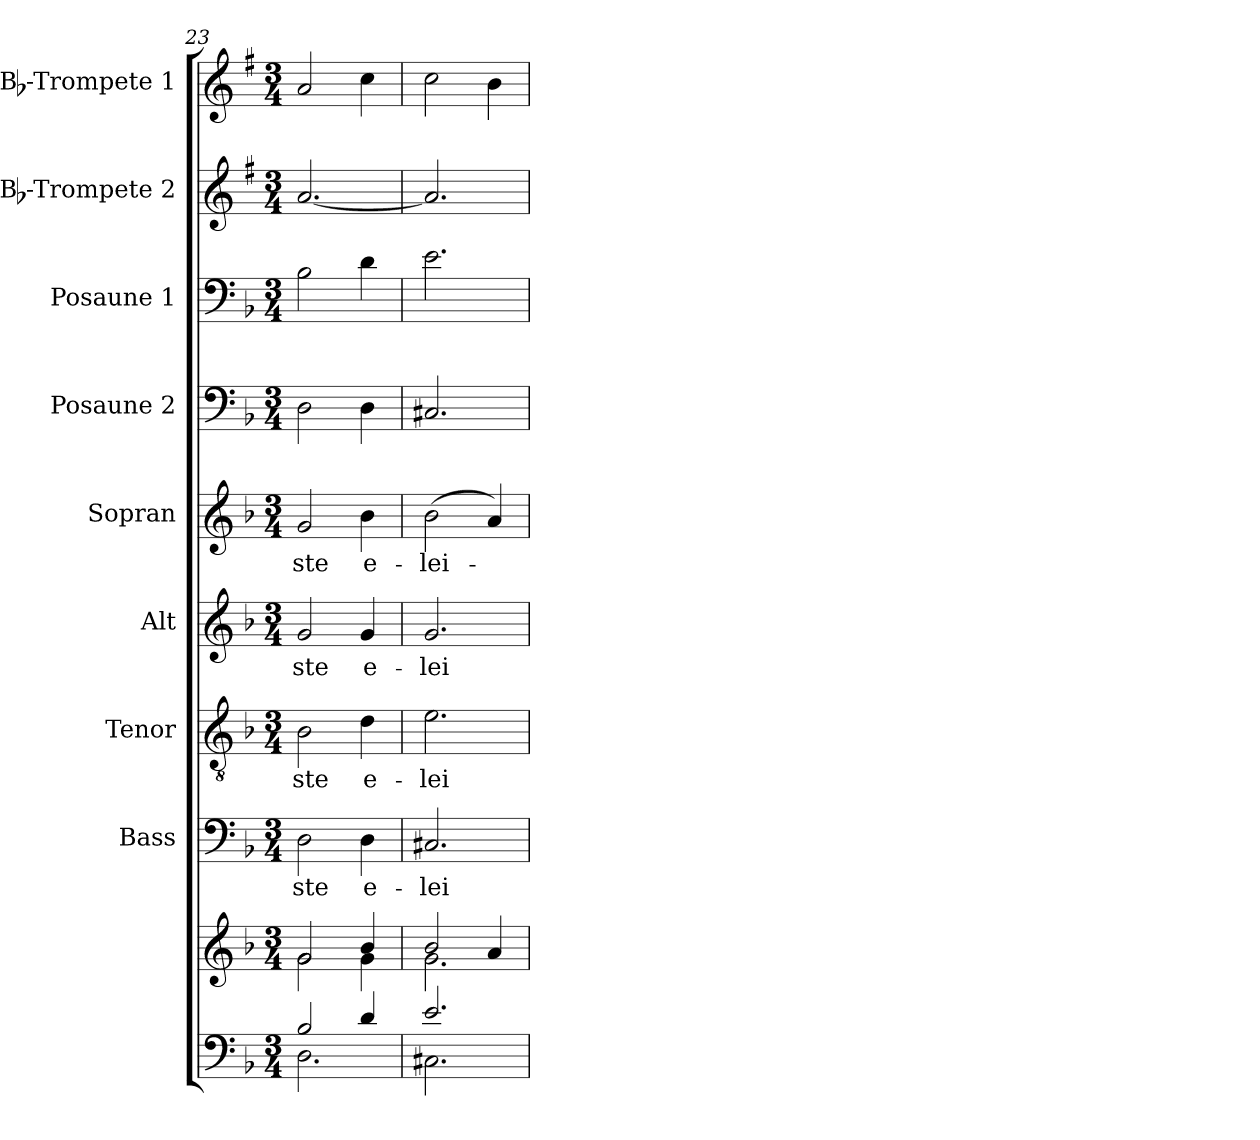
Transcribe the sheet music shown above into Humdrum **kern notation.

**kern	**kern	**kern	**text	**kern	**text	**kern	**text	**kern	**text	**kern	**kern	**kern	**kern
*part9	*part9	*part8	*part8	*part7	*part7	*part6	*part6	*part5	*part5	*part4	*part3	*part2	*part1
*staff10	*staff9	*staff8	*staff8	*staff7	*staff7	*staff6	*staff6	*staff5	*staff5	*staff4	*staff3	*staff2	*staff1
*	*	*I"Bass	*	*I"Tenor	*	*I"Alt	*	*I"Sopran	*	*I"Posaune 2	*I"Posaune 1	*I"Bb-Trompete 2	*I"Bb-Trompete 1
*	*	*I'B.	*	*I'T.	*	*I'A.	*	*I'S.	*	*I'Pos. 2	*I'Pos. 1	*I'Bb Trp. 2	*I'Bb Trp. 1
*clefF4	*clefG2	*clefF4	*	*clefGv2	*	*clefG2	*	*clefG2	*	*clefF4	*clefF4	*clefG2	*clefG2
*	*	*	*	*	*	*	*	*	*	*	*	*ITrd1c2	*ITrd1c2
*k[b-]	*k[b-]	*k[b-]	*	*k[b-]	*	*k[b-]	*	*k[b-]	*	*k[b-]	*k[b-]	*k[b-]	*k[b-]
*F:	*F:	*F:	*	*F:	*	*F:	*	*F:	*	*F:	*F:	*F:	*F:
*M3/4	*M3/4	*M3/4	*	*M3/4	*	*M3/4	*	*M3/4	*	*M3/4	*M3/4	*M3/4	*M3/4
=23	=23	=23	=23	=23	=23	=23	=23	=23	=23	=23	=23	=23	=23
*^	*^	*	*	*	*	*	*	*	*	*	*	*	*
!	!	!	!	!	!LO:LY:b	!	!LO:LY:b	!	!LO:LY:b	!	!LO:LY:b	!	!	!	!
2B-/	2.D\	2g/	2g\	2D\	-ste	2B-\	-ste	2g/	-ste	2g/	-ste	2D\	2B-\	[2.g/	2g/
!	!	!	!	!	!LO:LY:b	!	!LO:LY:b	!	!LO:LY:b	!	!LO:LY:b	!	!	!	!
4d/	.	4b-/	4g\	4D\	e-	4d\	e-	4g/	e-	4b-\	e-	4D\	4d\	.	4b-\
!!LO:PB:g=z
=24	=24	=24	=24	=24	=24	=24	=24	=24	=24	=24	=24	=24	=24	=24	=24
!	!	!	!	!	!LO:LY:b	!	!LO:LY:b	!	!LO:LY:b	!	!LO:LY:b	!	!	!	!
2.e/	2.C#X\	2b-/	2.g\	2.C#X/	-lei-	2.e\	-lei-	2.g/	-lei-	(>2b-\	-lei-	2.C#X/	2.e\	2.g/]	2b-\
.	.	4a/	.	.	.	.	.	.	.	4a/)	.	.	.	.	4a\
*v	*v	*	*	*	*	*	*	*	*	*	*	*	*	*	*
*	*v	*v	*	*	*	*	*	*	*	*	*	*	*	*
=	=	=	=	=	=	=	=	=	=	=	=	=	=
*-	*-	*-	*-	*-	*-	*-	*-	*-	*-	*-	*-	*-	*-
